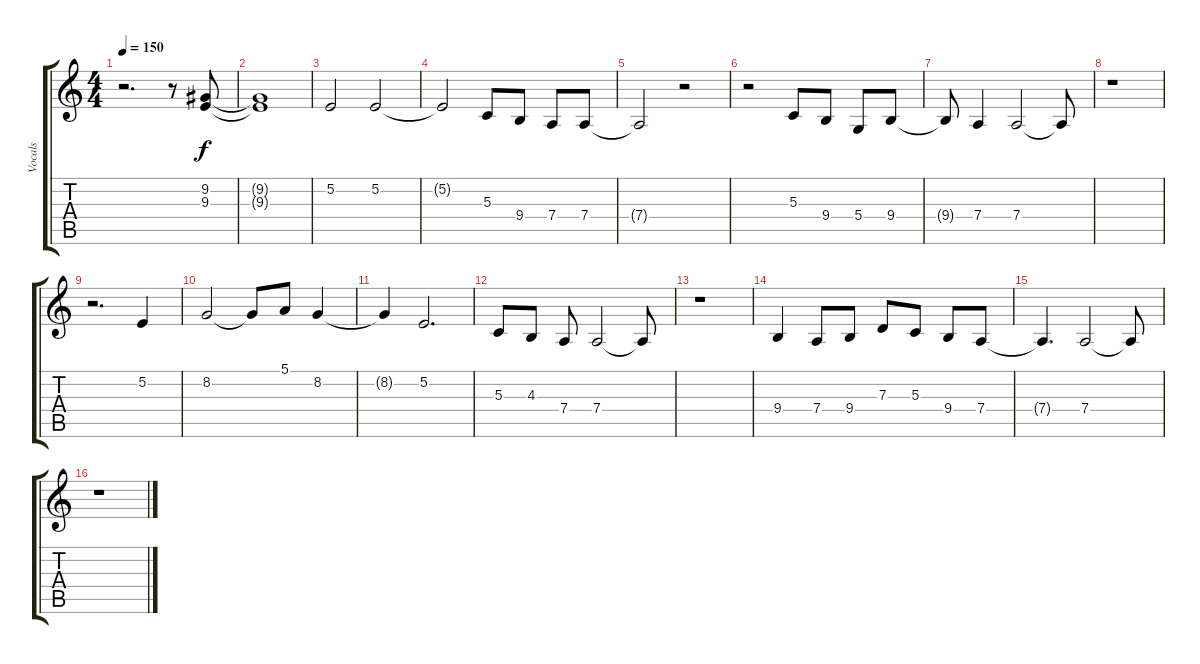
\track ("Vocals" "Vocals") {instrument lead3calliope}
\staff {score tabs}
\tuning (E4 B3 G3 D3 A2 E2) {hide}
\ts (4 4)
\tempo 150
\clef g2
\ks c
r.2{d dy f} r.8 (9.2 9.3).8 |
(9.2{t} 9.3{t}).1 |
5.2.2 5.2.2 |
5.2{t}.2 5.3.8 9.4.8 7.4.8 7.4.8 |
7.4{t}.2 r.2 |
r.2 5.3.8 9.4.8 5.4.8 9.4.8 |
9.4{t}.8 7.4.4 7.4.2 7.4{t}.8 |
r.1 |
r.2{d} 5.2.4 |
8.2.2 8.2{t}.8 5.1.8 8.2.4 |
8.2{t}.4 5.2.2{d} |
5.3.8 4.3.8 7.4.8 7.4.2 7.4{t}.8 |
r.1 |
9.4.4 7.4.8 9.4.8 7.3.8 5.3.8 9.4.8 7.4.8 |
7.4{t}.4{d} 7.4.2 7.4{t}.8 |
r.1
